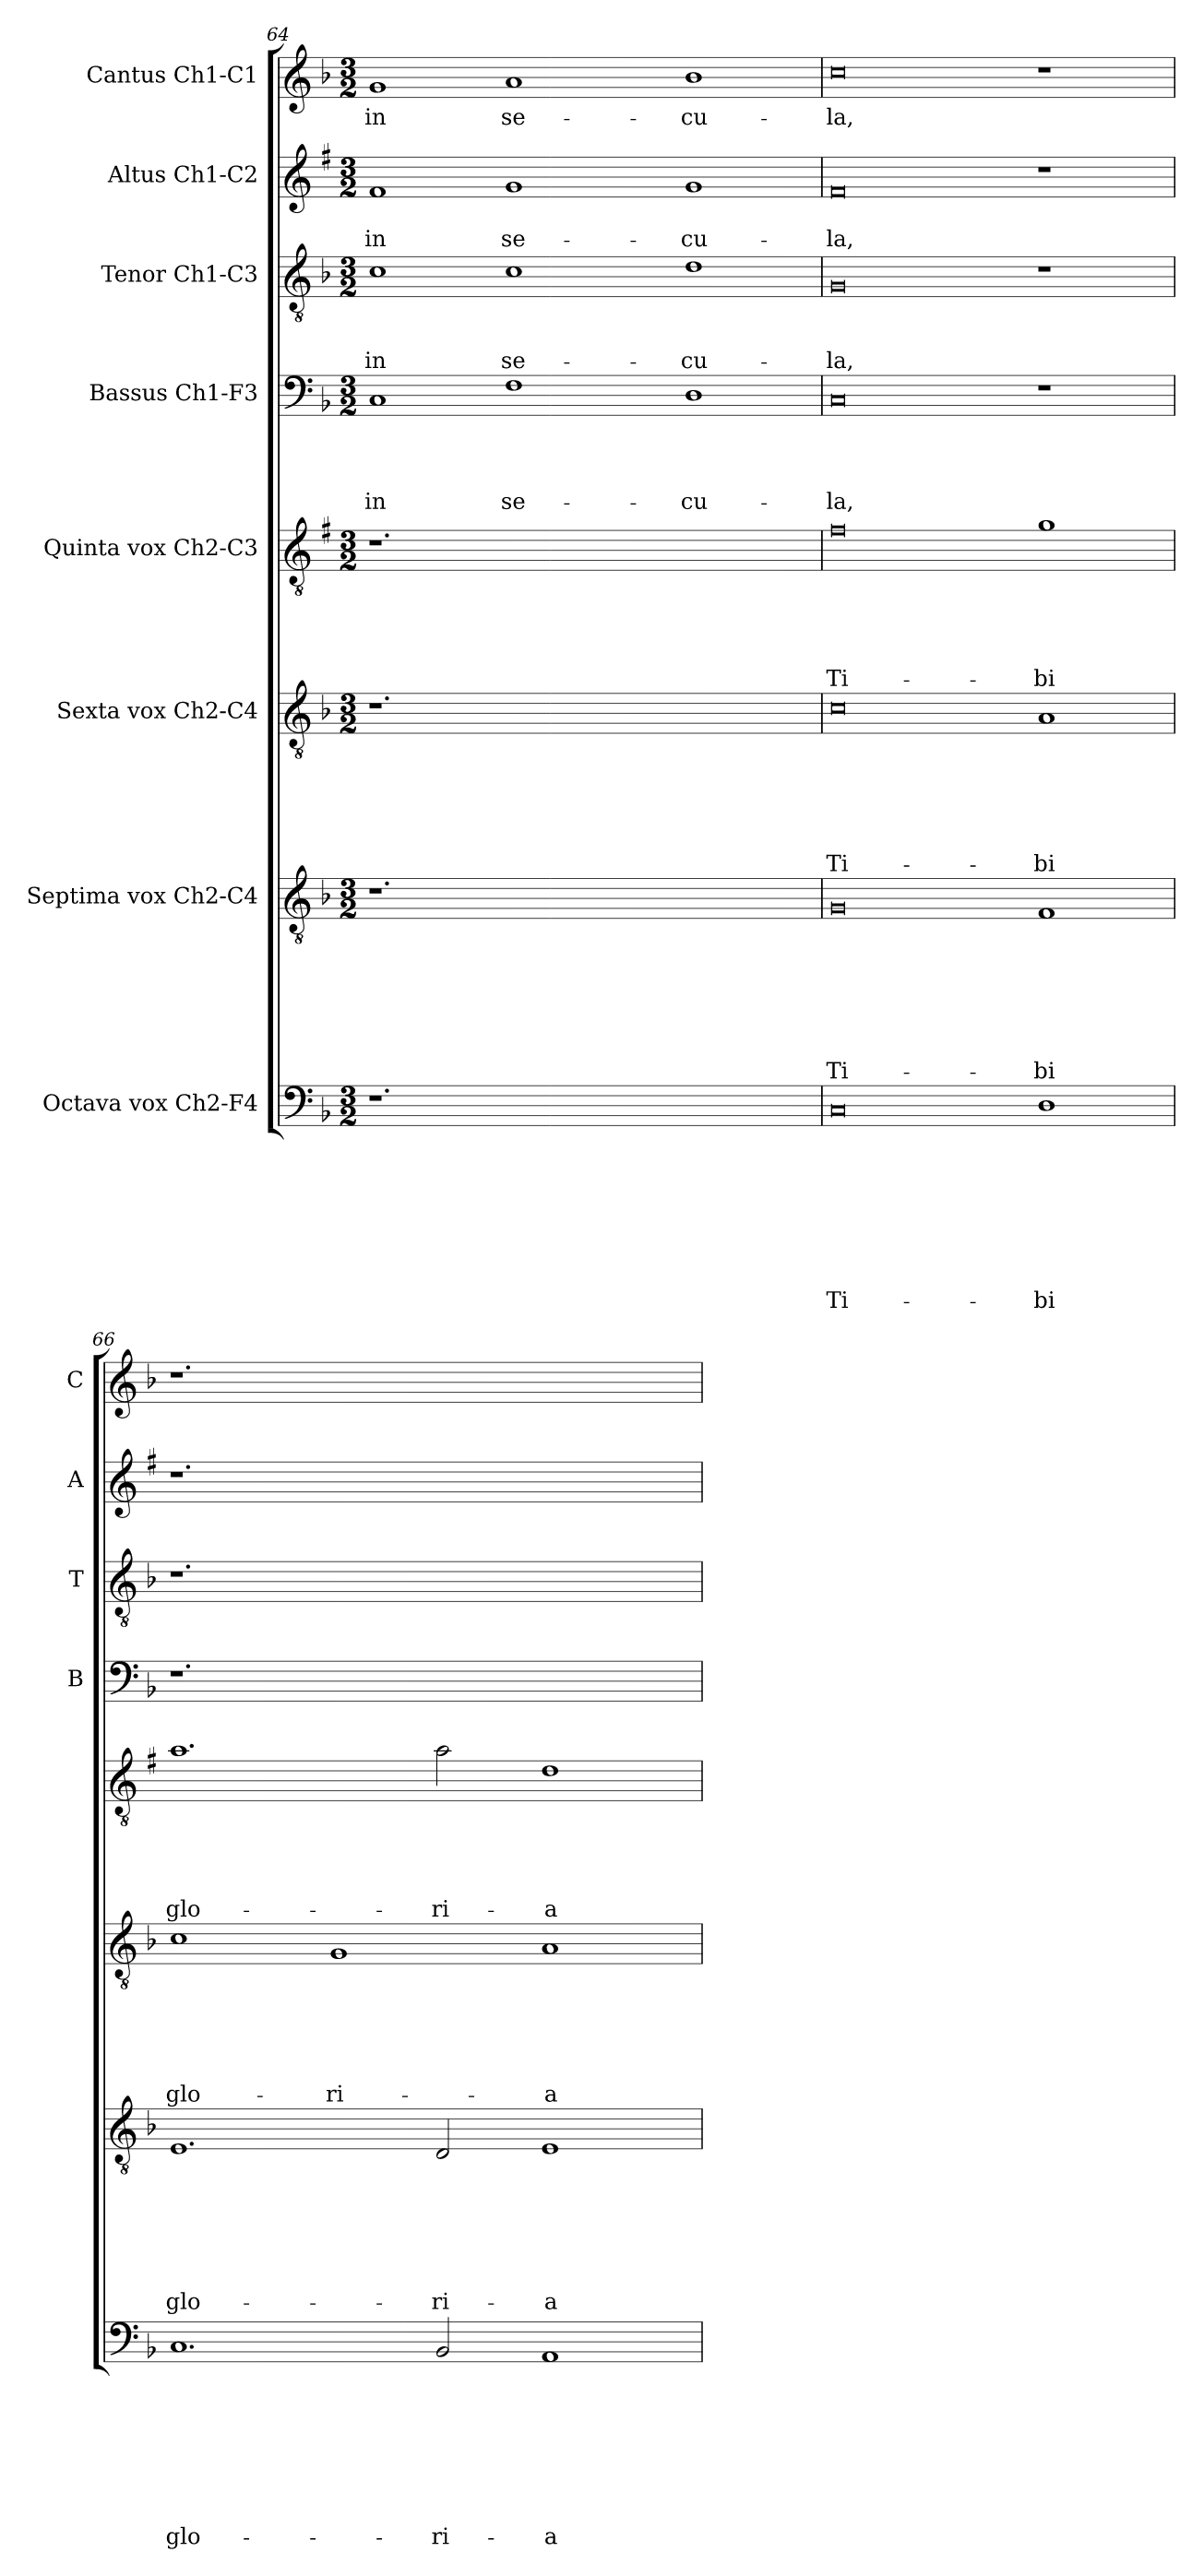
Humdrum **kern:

**kern	**text	**text	**text	**text	**text	**text	**text	**text	**kern	**text	**text	**text	**text	**text	**text	**text	**kern	**text	**text	**text	**text	**text	**text	**kern	**text	**text	**text	**text	**text	**kern	**text	**text	**text	**text	**kern	**text	**text	**text	**kern	**text	**text	**kern	**text
*part8	*part8	*part8	*part8	*part8	*part8	*part8	*part8	*part8	*part7	*part7	*part7	*part7	*part7	*part7	*part7	*part7	*part6	*part6	*part6	*part6	*part6	*part6	*part6	*part5	*part5	*part5	*part5	*part5	*part5	*part4	*part4	*part4	*part4	*part4	*part3	*part3	*part3	*part3	*part2	*part2	*part2	*part1	*part1
*staff8	*staff8	*staff8	*staff8	*staff8	*staff8	*staff8	*staff8	*staff8	*staff7	*staff7	*staff7	*staff7	*staff7	*staff7	*staff7	*staff7	*staff6	*staff6	*staff6	*staff6	*staff6	*staff6	*staff6	*staff5	*staff5	*staff5	*staff5	*staff5	*staff5	*staff4	*staff4	*staff4	*staff4	*staff4	*staff3	*staff3	*staff3	*staff3	*staff2	*staff2	*staff2	*staff1	*staff1
*I"Octava vox Ch2-F4	*	*	*	*	*	*	*	*	*I"Septima vox Ch2-C4	*	*	*	*	*	*	*	*I"Sexta vox Ch2-C4	*	*	*	*	*	*	*I"Quinta vox Ch2-C3	*	*	*	*	*	*I"Bassus Ch1-F3	*	*	*	*	*I"Tenor Ch1-C3	*	*	*	*I"Altus Ch1-C2	*	*	*I"Cantus Ch1-C1	*
*	*	*	*	*	*	*	*	*	*	*	*	*	*	*	*	*	*	*	*	*	*	*	*	*	*	*	*	*	*	*I'B	*	*	*	*	*I'T	*	*	*	*I'A	*	*	*I'C	*
*clefF4	*	*	*	*	*	*	*	*	*clefGv2	*	*	*	*	*	*	*	*clefGv2	*	*	*	*	*	*	*clefGv2	*	*	*	*	*	*clefF4	*	*	*	*	*clefGv2	*	*	*	*clefG2	*	*	*clefG2	*
*	*	*	*	*	*	*	*	*	*	*	*	*	*	*	*	*	*	*	*	*	*	*	*	*ITrd1c2	*	*	*	*	*	*	*	*	*	*	*	*	*	*	*ITrd1c2	*	*	*	*
*k[b-]	*	*	*	*	*	*	*	*	*k[b-]	*	*	*	*	*	*	*	*k[b-]	*	*	*	*	*	*	*k[b-]	*	*	*	*	*	*k[b-]	*	*	*	*	*k[b-]	*	*	*	*k[b-]	*	*	*k[b-]	*
*F:	*	*	*	*	*	*	*	*	*F:	*	*	*	*	*	*	*	*F:	*	*	*	*	*	*	*F:	*	*	*	*	*	*F:	*	*	*	*	*F:	*	*	*	*F:	*	*	*F:	*
*M3/2	*	*	*	*	*	*	*	*	*M3/2	*	*	*	*	*	*	*	*M3/2	*	*	*	*	*	*	*M3/2	*	*	*	*	*	*M3/2	*	*	*	*	*M3/2	*	*	*	*M3/2	*	*	*M3/2	*
=64	=64	=64	=64	=64	=64	=64	=64	=64	=64	=64	=64	=64	=64	=64	=64	=64	=64	=64	=64	=64	=64	=64	=64	=64	=64	=64	=64	=64	=64	=64	=64	=64	=64	=64	=64	=64	=64	=64	=64	=64	=64	=64	=64
!	!	!	!	!	!	!	!	!	!	!	!	!	!	!	!	!	!	!	!	!	!	!	!	!	!	!	!	!	!	!	!	!	!	!LO:LY:b	!	!	!	!LO:LY:b	!	!	!LO:LY:b	!	!LO:LY:b
1.r	.	.	.	.	.	.	.	.	1.r	.	.	.	.	.	.	.	1.r	.	.	.	.	.	.	1.r	.	.	.	.	.	1C	.	.	.	in	1c	.	.	in	1e	.	in	1g	in
!	!	!	!	!	!	!	!	!	!	!	!	!	!	!	!	!	!	!	!	!	!	!	!	!	!	!	!	!	!	!	!	!	!	!LO:LY:b	!	!	!	!LO:LY:b	!	!	!LO:LY:b	!	!LO:LY:b
.	.	.	.	.	.	.	.	.	.	.	.	.	.	.	.	.	.	.	.	.	.	.	.	.	.	.	.	.	.	1F	.	.	.	se-	1c	.	.	se-	1f	.	se-	1a	se-
1.ryy	.	.	.	.	.	.	.	.	1.ryy	.	.	.	.	.	.	.	1.ryy	.	.	.	.	.	.	1.ryy	.	.	.	.	.	.	.	.	.	.	.	.	.	.	.	.	.	.	.
!	!	!	!	!	!	!	!	!	!	!	!	!	!	!	!	!	!	!	!	!	!	!	!	!	!	!	!	!	!	!	!	!	!	!LO:LY:b	!	!	!	!LO:LY:b	!	!	!LO:LY:b	!	!LO:LY:b
.	.	.	.	.	.	.	.	.	.	.	.	.	.	.	.	.	.	.	.	.	.	.	.	.	.	.	.	.	.	1D	.	.	.	-cu-	1d	.	.	-cu-	1f	.	-cu-	1b-	-cu-
=65	=65	=65	=65	=65	=65	=65	=65	=65	=65	=65	=65	=65	=65	=65	=65	=65	=65	=65	=65	=65	=65	=65	=65	=65	=65	=65	=65	=65	=65	=65	=65	=65	=65	=65	=65	=65	=65	=65	=65	=65	=65	=65	=65
!	!	!	!	!	!	!	!	!LO:LY:b	!	!	!	!	!	!	!	!LO:LY:b	!	!	!	!	!	!	!LO:LY:b	!	!	!	!	!	!LO:LY:b	!	!	!	!	!LO:LY:b	!	!	!	!LO:LY:b	!	!	!LO:LY:b	!	!LO:LY:b
0C	.	.	.	.	.	.	.	Ti-	0G	.	.	.	.	.	.	Ti-	0c	.	.	.	.	.	Ti-	0e	.	.	.	.	Ti-	0C	.	.	.	-la,	0G	.	.	-la,	0e	.	-la,	0cc	-la,
!	!	!	!	!	!	!	!	!LO:LY:b	!	!	!	!	!	!	!	!LO:LY:b	!	!	!	!	!	!	!LO:LY:b	!	!	!	!	!	!LO:LY:b	!	!	!	!	!	!	!	!	!	!	!	!	!	!
1D	.	.	.	.	.	.	.	-bi	1F	.	.	.	.	.	.	-bi	1A	.	.	.	.	.	-bi	1f	.	.	.	.	-bi	1r	.	.	.	.	1r	.	.	.	1r	.	.	1r	.
!!LO:PB:g=z
=66	=66	=66	=66	=66	=66	=66	=66	=66	=66	=66	=66	=66	=66	=66	=66	=66	=66	=66	=66	=66	=66	=66	=66	=66	=66	=66	=66	=66	=66	=66	=66	=66	=66	=66	=66	=66	=66	=66	=66	=66	=66	=66	=66
!	!	!	!	!	!	!	!	!LO:LY:b	!	!	!	!	!	!	!	!LO:LY:b	!	!	!	!	!	!	!LO:LY:b	!	!	!	!	!	!LO:LY:b	!	!	!	!	!	!	!	!	!	!	!	!	!	!
1.C	.	.	.	.	.	.	.	glo-	1.E	.	.	.	.	.	.	glo-	1c	.	.	.	.	.	glo-	1.g	.	.	.	.	glo-	1.r	.	.	.	.	1.r	.	.	.	1.r	.	.	1.r	.
!	!	!	!	!	!	!	!	!	!	!	!	!	!	!	!	!	!	!	!	!	!	!	!LO:LY:b	!	!	!	!	!	!	!	!	!	!	!	!	!	!	!	!	!	!	!	!
.	.	.	.	.	.	.	.	.	.	.	.	.	.	.	.	.	1G	.	.	.	.	.	-ri-	.	.	.	.	.	.	.	.	.	.	.	.	.	.	.	.	.	.	.	.
!	!	!	!	!	!	!	!	!LO:LY:b	!	!	!	!	!	!	!	!LO:LY:b	!	!	!	!	!	!	!	!	!	!	!	!	!LO:LY:b	!	!	!	!	!	!	!	!	!	!	!	!	!	!
2BB-/	.	.	.	.	.	.	.	-ri-	2D/	.	.	.	.	.	.	-ri-	.	.	.	.	.	.	.	2g\	.	.	.	.	-ri-	1.ryy	.	.	.	.	1.ryy	.	.	.	1.ryy	.	.	1.ryy	.
!	!	!	!	!	!	!	!	!LO:LY:b	!	!	!	!	!	!	!	!LO:LY:b	!	!	!	!	!	!	!LO:LY:b	!	!	!	!	!	!LO:LY:b	!	!	!	!	!	!	!	!	!	!	!	!	!	!
1AA	.	.	.	.	.	.	.	-a	1E	.	.	.	.	.	.	-a	1A	.	.	.	.	.	-a	1c	.	.	.	.	-a	.	.	.	.	.	.	.	.	.	.	.	.	.	.
=	=	=	=	=	=	=	=	=	=	=	=	=	=	=	=	=	=	=	=	=	=	=	=	=	=	=	=	=	=	=	=	=	=	=	=	=	=	=	=	=	=	=	=
*-	*-	*-	*-	*-	*-	*-	*-	*-	*-	*-	*-	*-	*-	*-	*-	*-	*-	*-	*-	*-	*-	*-	*-	*-	*-	*-	*-	*-	*-	*-	*-	*-	*-	*-	*-	*-	*-	*-	*-	*-	*-	*-	*-
